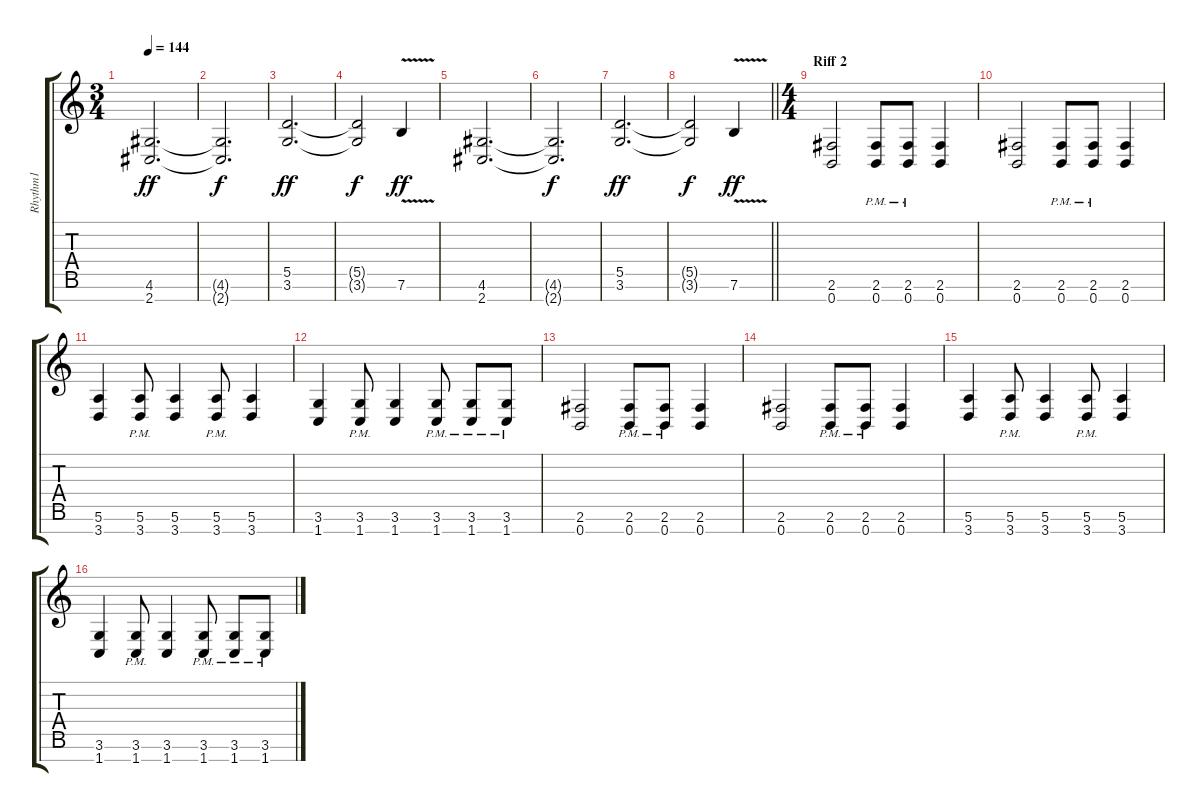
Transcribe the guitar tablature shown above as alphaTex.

\track ("Rhythm1" "Rhythm1") {instrument distortionguitar}
\staff {score tabs}
\tuning (E4 B3 G3 D3 A2 E2 B1) {hide}
\ts (3 4)
\tempo 144
\clef g2
\ks c
(4.6 2.7).2{d dy ff} |
(4.6{t} 2.7{t}).2{d dy f} |
(5.5 3.6).2{d dy ff} |
(5.5{t} 3.6{t}).2{dy f} 7.6{v}.4{dy ff} |
(4.6 2.7).2{d} |
(4.6{t} 2.7{t}).2{d dy f} |
(5.5 3.6).2{d dy ff} |
\barLineRight lightlight
(5.5{t} 3.6{t}).2{dy f} 7.6{v}.4{dy ff} |
\ts (4 4)
\section ("" "Riff 2")
(2.6 0.7).2 (2.6{pm} 0.7{pm}).8 (2.6{pm} 0.7{pm}).8 (2.6 0.7).4 |
(2.6 0.7).2 (2.6{pm} 0.7{pm}).8 (2.6{pm} 0.7{pm}).8 (2.6 0.7).4 |
(5.6 3.7).4 (5.6{pm} 3.7{pm}).8 (5.6 3.7).4 (5.6{pm} 3.7{pm}).8 (5.6 3.7).4 |
(3.6 1.7).4 (3.6{pm} 1.7{pm}).8 (3.6 1.7).4 (3.6{pm} 1.7{pm}).8 (3.6{pm} 1.7{pm}).8 (3.6{pm} 1.7{pm}).8 |
(2.6 0.7).2 (2.6{pm} 0.7{pm}).8 (2.6{pm} 0.7{pm}).8 (2.6 0.7).4 |
(2.6 0.7).2 (2.6{pm} 0.7{pm}).8 (2.6{pm} 0.7{pm}).8 (2.6 0.7).4 |
(5.6 3.7).4 (5.6{pm} 3.7{pm}).8 (5.6 3.7).4 (5.6{pm} 3.7{pm}).8 (5.6 3.7).4 |
(3.6 1.7).4 (3.6{pm} 1.7{pm}).8 (3.6 1.7).4 (3.6{pm} 1.7{pm}).8 (3.6{pm} 1.7{pm}).8 (3.6{pm} 1.7{pm}).8
